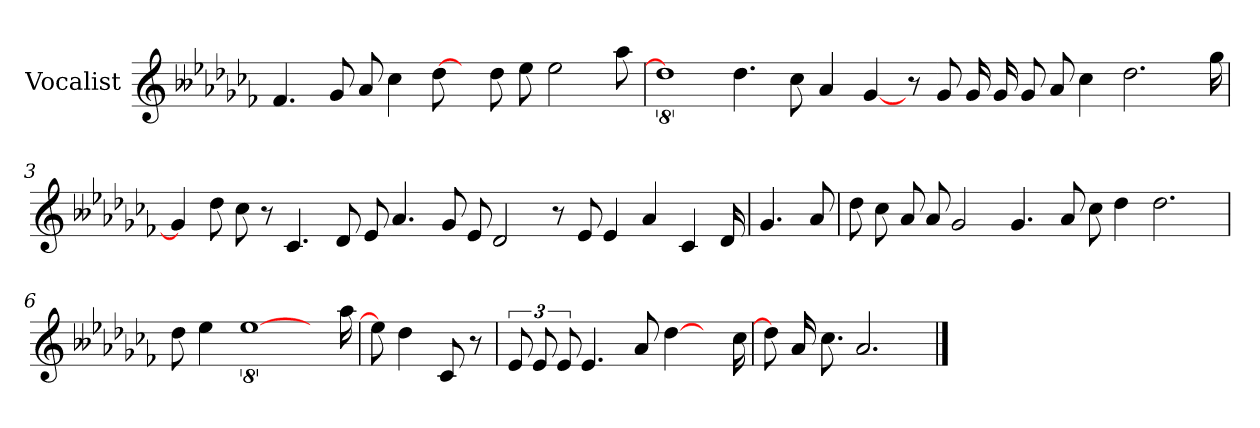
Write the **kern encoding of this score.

**kern
*part1
*staff1
*I"Vocalist
*k[b--e-a-d-g-c-f-]
*d-:
=1
4.f-
8g-
8a-
4cc-
[8dd-
8ryy
8dd-
8ee-
2ee-
8aa-
=2
8%5dd-]
4.dd-
8cc-
4a-
[4g-
8r
8g-
16g-
16g-
8g-
8a-
4cc-
2.dd-
16gg-
=3
4g-]
8dd-
8cc-
8r
4.c-
8d-
8e-
4.a-
8g-
8e-
2d-
8r
8e-
4e-
4a-
4c-
16d-
=4
4.g-
8a-
=5
8dd-
8cc-
8a-
8a-
2g-
4.g-
8a-
8cc-
4dd-
2.dd-
=6
8dd-
4ee-
[8%5ee-
8ryy
16aa-
=7
8ee-]
4dd-
8c-
8r
=8
12e-
12e-
12e-
4.e-
8a-
[4dd-
8ryy
16cc-
=9
8dd-]
16a-
8.cc-
2.a-
==
*-
